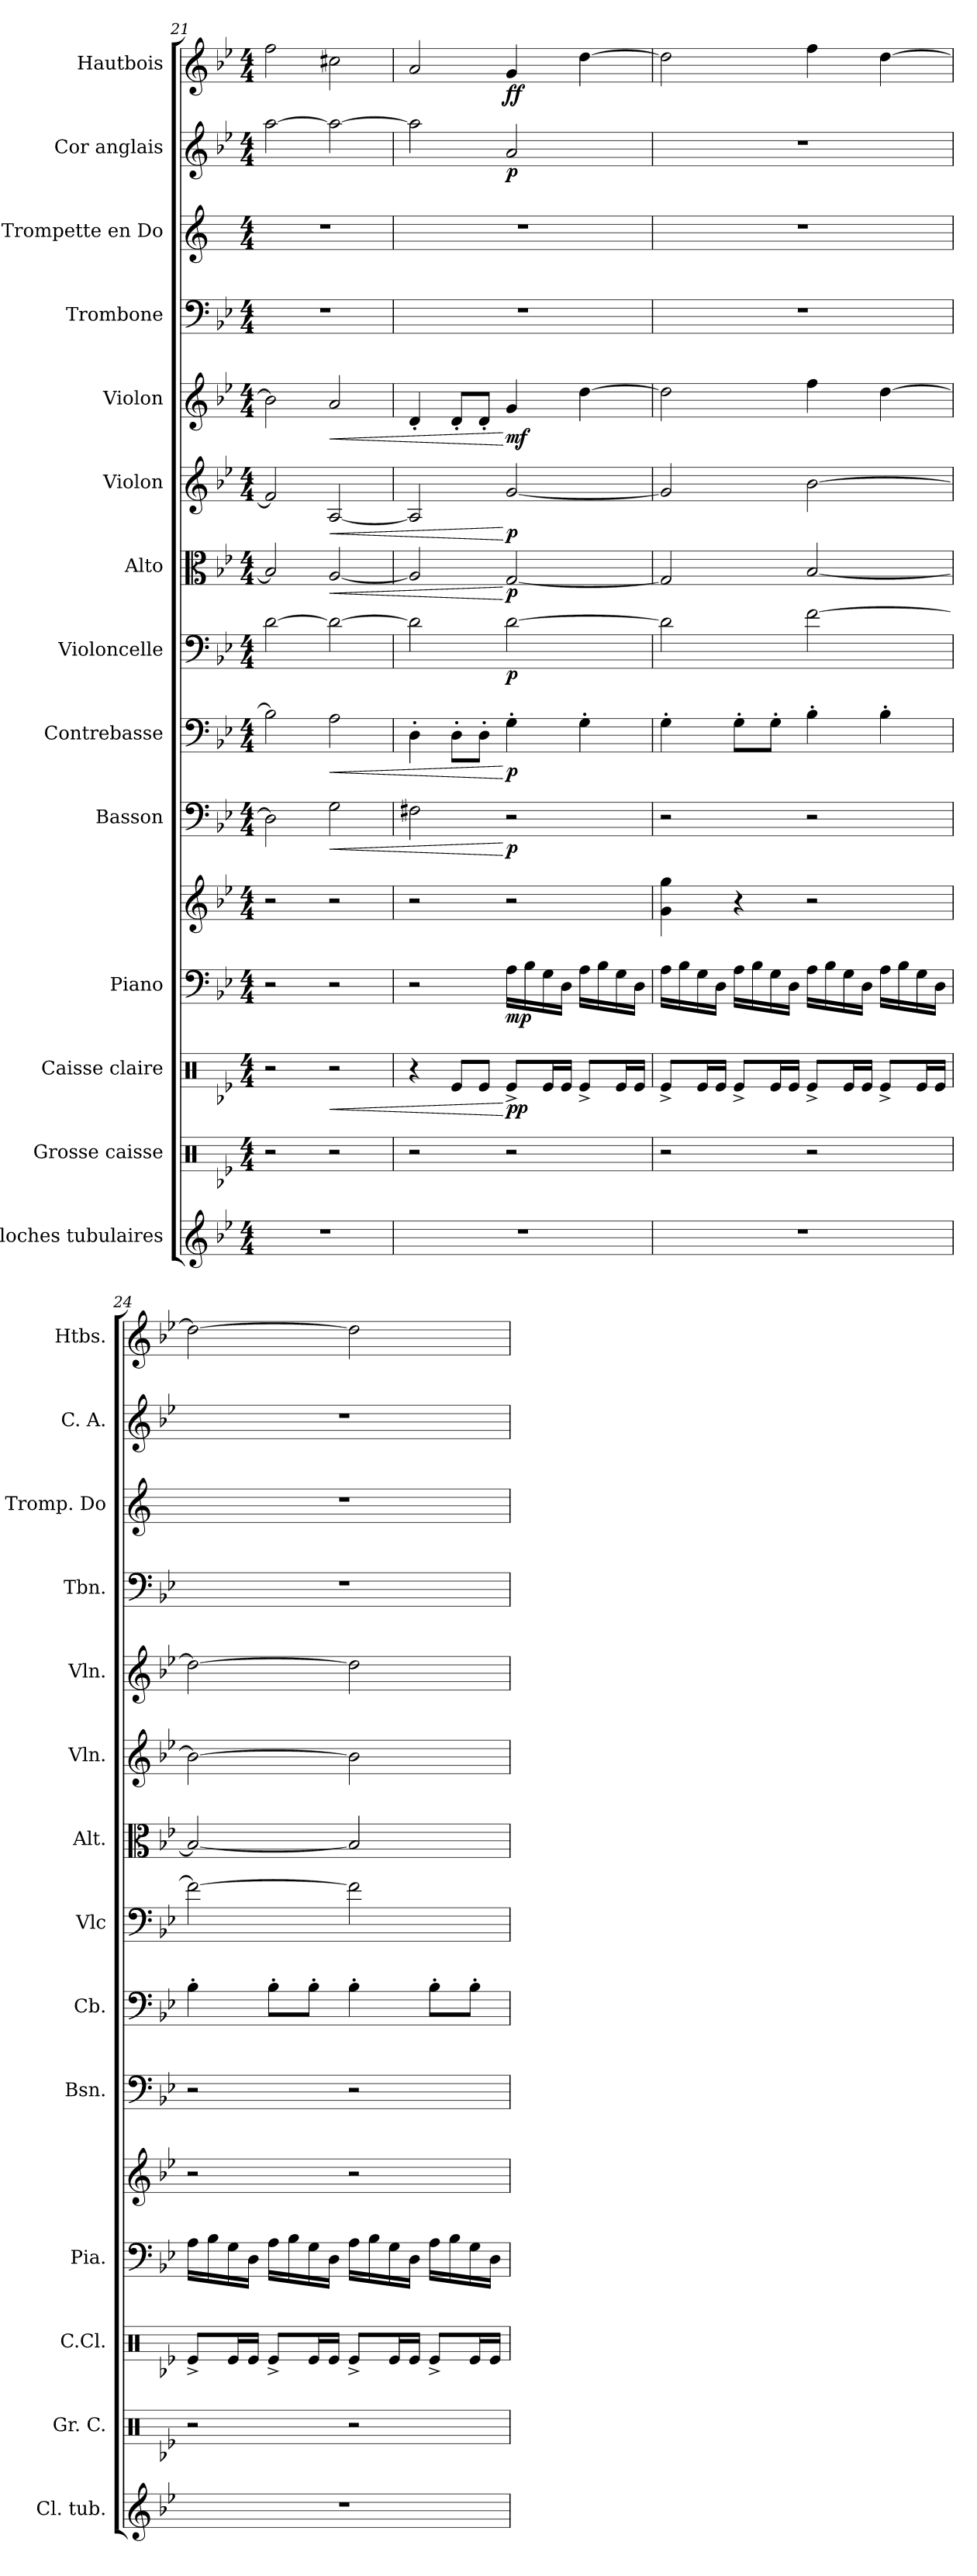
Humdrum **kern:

**kern	**kern	**kern	**dynam	**kern	**kern	**dynam	**kern	**dynam	**kern	**dynam	**kern	**dynam	**kern	**dynam	**kern	**dynam	**kern	**dynam	**kern	**kern	**kern	**dynam	**kern	**dynam
*part14	*part13	*part12	*part12	*part11	*part11	*part11	*part10	*part10	*part9	*part9	*part8	*part8	*part7	*part7	*part6	*part6	*part5	*part5	*part4	*part3	*part2	*part2	*part1	*part1
*staff15	*staff14	*staff13	*staff13	*staff12	*staff11	*staff11/12	*staff10	*staff10	*staff9	*staff9	*staff8	*staff8	*staff7	*staff7	*staff6	*staff6	*staff5	*staff5	*staff4	*staff3	*staff2	*staff2	*staff1	*staff1
*I"Cloches tubulaires	*I"Grosse caisse	*I"Caisse claire	*	*I"Piano	*	*	*I"Basson	*	*I"Contrebasse	*	*I"Violoncelle	*	*I"Alto	*	*I"Violon	*	*I"Violon	*	*I"Trombone	*I"Trompette en Do	*I"Cor anglais	*	*I"Hautbois	*
*I'Cl. tub.	*I'Gr. C.	*I'C.Cl.	*	*I'Pia.	*	*	*I'Bsn.	*	*I'Cb.	*	*I'Vlc	*	*I'Alt.	*	*I'Vln.	*	*I'Vln.	*	*I'Tbn.	*I'Tromp. Do	*I'C. A.	*	*I'Htbs.	*
*clefG2	*clefX	*clefX	*	*clefF4	*clefG2	*	*clefF4	*	*clefF4	*	*clefF4	*	*clefC3	*	*clefG2	*	*clefG2	*	*clefF4	*clefG2	*clefG2	*	*clefG2	*
*	*	*	*	*	*	*	*	*	*ITrd7c12	*	*	*	*	*	*	*	*	*	*	*ITrd1c2	*ITrd4c7	*	*	*
*k[b-e-]	*k[b-e-]	*k[b-e-]	*	*k[b-e-]	*k[b-e-]	*	*k[b-e-]	*	*k[b-e-]	*	*k[b-e-]	*	*k[b-e-]	*	*k[b-e-]	*	*k[b-e-]	*	*k[b-e-]	*k[b-e-]	*k[b-e-a-]	*	*k[b-e-]	*
*M4/4	*M4/4	*M4/4	*	*M4/4	*M4/4	*	*M4/4	*	*M4/4	*	*M4/4	*	*M4/4	*	*M4/4	*	*M4/4	*	*M4/4	*M4/4	*M4/4	*	*M4/4	*
=21	=21	=21	=21	=21	=21	=21	=21	=21	=21	=21	=21	=21	=21	=21	=21	=21	=21	=21	=21	=21	=21	=21	=21	=21
1r	2r	2r	.	2r	2r	.	2D\]	.	2BB-\]	.	[2d\	.	2B-/]	.	2f/]	.	2b-\]	.	1r	1r	[2dd\	.	2ff\	.
!	!	!	!LO:HP:b	!	!	!	!	!LO:HP:b	!	!LO:HP:b	!	!	!	!LO:HP:b	!	!LO:HP:b	!	!LO:HP:b	!	!	!	!	!	!
.	2r	2r	<	2r	2r	.	2G\	<	2AA\	<	2d\_	.	[2A/	<	[2A/	<	2a/	<	.	.	2dd\_	.	2cc#X\	.
!!LO:PB:g=z
=22	=22	=22	=22	=22	=22	=22	=22	=22	=22	=22	=22	=22	=22	=22	=22	=22	=22	=22	=22	=22	=22	=22	=22	=22
1r	2r	4r	.	2r	2r	.	2F#X\	.	4DD'\	.	2d\]	.	2A/]	.	2A/]	.	4d'/	.	1r	1r	2dd\]	.	2a/	.
.	.	8Re/L	.	.	.	.	.	.	8DD'\L	.	.	.	.	.	.	.	8d'/L	.	.	.	.	.	.	.
.	.	8Re/J	.	.	.	.	.	.	8DD'\J	.	.	.	.	.	.	.	8d'/J	.	.	.	.	.	.	.
*	*	*	*	*	*	*	*	*	*	*	*	*	*	*	*	*	*	*	*	*	*	*	*MM100	*
!	!	!	!LO:DY:n=1:b	!	!	!LO:DY:b=2	!	!LO:DY:n=1:b	!	!LO:DY:n=1:b	!	!LO:DY:b	!	!LO:DY:n=1:b	!	!LO:DY:n=1:b	!	!LO:DY:n=1:b	!	!	!	!LO:DY:b	!	!LO:DY:b
.	2r	8Re^/L	[ pp	16A\LL	2r	mp	2r	[ p	4GG'\	[ p	[2d\	p	[2G/	[ p	[2g/	[ p	4g/	[ mf	.	.	2d/	p	4g/	ff
.	.	.	.	16B-\	.	.	.	.	.	.	.	.	.	.	.	.	.	.	.	.	.	.	.	.
.	.	16Re/L	.	16G\	.	.	.	.	.	.	.	.	.	.	.	.	.	.	.	.	.	.	.	.
.	.	16Re/JJ	.	16D\JJ	.	.	.	.	.	.	.	.	.	.	.	.	.	.	.	.	.	.	.	.
.	.	8Re^/L	.	16A\LL	.	.	.	.	4GG'\	.	.	.	.	.	.	.	[4dd\	.	.	.	.	.	[4dd\	.
.	.	.	.	16B-\	.	.	.	.	.	.	.	.	.	.	.	.	.	.	.	.	.	.	.	.
.	.	16Re/L	.	16G\	.	.	.	.	.	.	.	.	.	.	.	.	.	.	.	.	.	.	.	.
.	.	16Re/JJ	.	16D\JJ	.	.	.	.	.	.	.	.	.	.	.	.	.	.	.	.	.	.	.	.
=23	=23	=23	=23	=23	=23	=23	=23	=23	=23	=23	=23	=23	=23	=23	=23	=23	=23	=23	=23	=23	=23	=23	=23	=23
1r	2r	8Re^/L	.	16A\LL	4g\ 4gg\	.	2r	.	4GG'\	.	2d\]	.	2G/]	.	2g/]	.	2dd\]	.	1r	1r	1r	.	2dd\]	.
.	.	.	.	16B-\	.	.	.	.	.	.	.	.	.	.	.	.	.	.	.	.	.	.	.	.
.	.	16Re/L	.	16G\	.	.	.	.	.	.	.	.	.	.	.	.	.	.	.	.	.	.	.	.
.	.	16Re/JJ	.	16D\JJ	.	.	.	.	.	.	.	.	.	.	.	.	.	.	.	.	.	.	.	.
.	.	8Re^/L	.	16A\LL	4r	.	.	.	8GG'\L	.	.	.	.	.	.	.	.	.	.	.	.	.	.	.
.	.	.	.	16B-\	.	.	.	.	.	.	.	.	.	.	.	.	.	.	.	.	.	.	.	.
.	.	16Re/L	.	16G\	.	.	.	.	8GG'\J	.	.	.	.	.	.	.	.	.	.	.	.	.	.	.
.	.	16Re/JJ	.	16D\JJ	.	.	.	.	.	.	.	.	.	.	.	.	.	.	.	.	.	.	.	.
.	2r	8Re^/L	.	16A\LL	2r	.	2r	.	4BB-'\	.	[2f\	.	[2B-/	.	[2b-\	.	4ff\	.	.	.	.	.	4ff\	.
.	.	.	.	16B-\	.	.	.	.	.	.	.	.	.	.	.	.	.	.	.	.	.	.	.	.
.	.	16Re/L	.	16G\	.	.	.	.	.	.	.	.	.	.	.	.	.	.	.	.	.	.	.	.
.	.	16Re/JJ	.	16D\JJ	.	.	.	.	.	.	.	.	.	.	.	.	.	.	.	.	.	.	.	.
.	.	8Re^/L	.	16A\LL	.	.	.	.	4BB-'\	.	.	.	.	.	.	.	[4dd\	.	.	.	.	.	[4dd\	.
.	.	.	.	16B-\	.	.	.	.	.	.	.	.	.	.	.	.	.	.	.	.	.	.	.	.
.	.	16Re/L	.	16G\	.	.	.	.	.	.	.	.	.	.	.	.	.	.	.	.	.	.	.	.
.	.	16Re/JJ	.	16D\JJ	.	.	.	.	.	.	.	.	.	.	.	.	.	.	.	.	.	.	.	.
!!LO:PB:g=z
=24	=24	=24	=24	=24	=24	=24	=24	=24	=24	=24	=24	=24	=24	=24	=24	=24	=24	=24	=24	=24	=24	=24	=24	=24
1r	2r	8Re^/L	.	16A\LL	2r	.	2r	.	4BB-'\	.	2f\_	.	2B-/_	.	2b-\_	.	2dd\_	.	1r	1r	1r	.	2dd\_	.
.	.	.	.	16B-\	.	.	.	.	.	.	.	.	.	.	.	.	.	.	.	.	.	.	.	.
.	.	16Re/L	.	16G\	.	.	.	.	.	.	.	.	.	.	.	.	.	.	.	.	.	.	.	.
.	.	16Re/JJ	.	16D\JJ	.	.	.	.	.	.	.	.	.	.	.	.	.	.	.	.	.	.	.	.
.	.	8Re^/L	.	16A\LL	.	.	.	.	8BB-'\L	.	.	.	.	.	.	.	.	.	.	.	.	.	.	.
.	.	.	.	16B-\	.	.	.	.	.	.	.	.	.	.	.	.	.	.	.	.	.	.	.	.
.	.	16Re/L	.	16G\	.	.	.	.	8BB-'\J	.	.	.	.	.	.	.	.	.	.	.	.	.	.	.
.	.	16Re/JJ	.	16D\JJ	.	.	.	.	.	.	.	.	.	.	.	.	.	.	.	.	.	.	.	.
.	2r	8Re^/L	.	16A\LL	2r	.	2r	.	4BB-'\	.	2f\]	.	2B-/]	.	2b-\]	.	2dd\]	.	.	.	.	.	2dd\]	.
.	.	.	.	16B-\	.	.	.	.	.	.	.	.	.	.	.	.	.	.	.	.	.	.	.	.
.	.	16Re/L	.	16G\	.	.	.	.	.	.	.	.	.	.	.	.	.	.	.	.	.	.	.	.
.	.	16Re/JJ	.	16D\JJ	.	.	.	.	.	.	.	.	.	.	.	.	.	.	.	.	.	.	.	.
.	.	8Re^/L	.	16A\LL	.	.	.	.	8BB-'\L	.	.	.	.	.	.	.	.	.	.	.	.	.	.	.
.	.	.	.	16B-\	.	.	.	.	.	.	.	.	.	.	.	.	.	.	.	.	.	.	.	.
.	.	16Re/L	.	16G\	.	.	.	.	8BB-'\J	.	.	.	.	.	.	.	.	.	.	.	.	.	.	.
.	.	16Re/JJ	.	16D\JJ	.	.	.	.	.	.	.	.	.	.	.	.	.	.	.	.	.	.	.	.
=	=	=	=	=	=	=	=	=	=	=	=	=	=	=	=	=	=	=	=	=	=	=	=	=
*-	*-	*-	*-	*-	*-	*-	*-	*-	*-	*-	*-	*-	*-	*-	*-	*-	*-	*-	*-	*-	*-	*-	*-	*-
